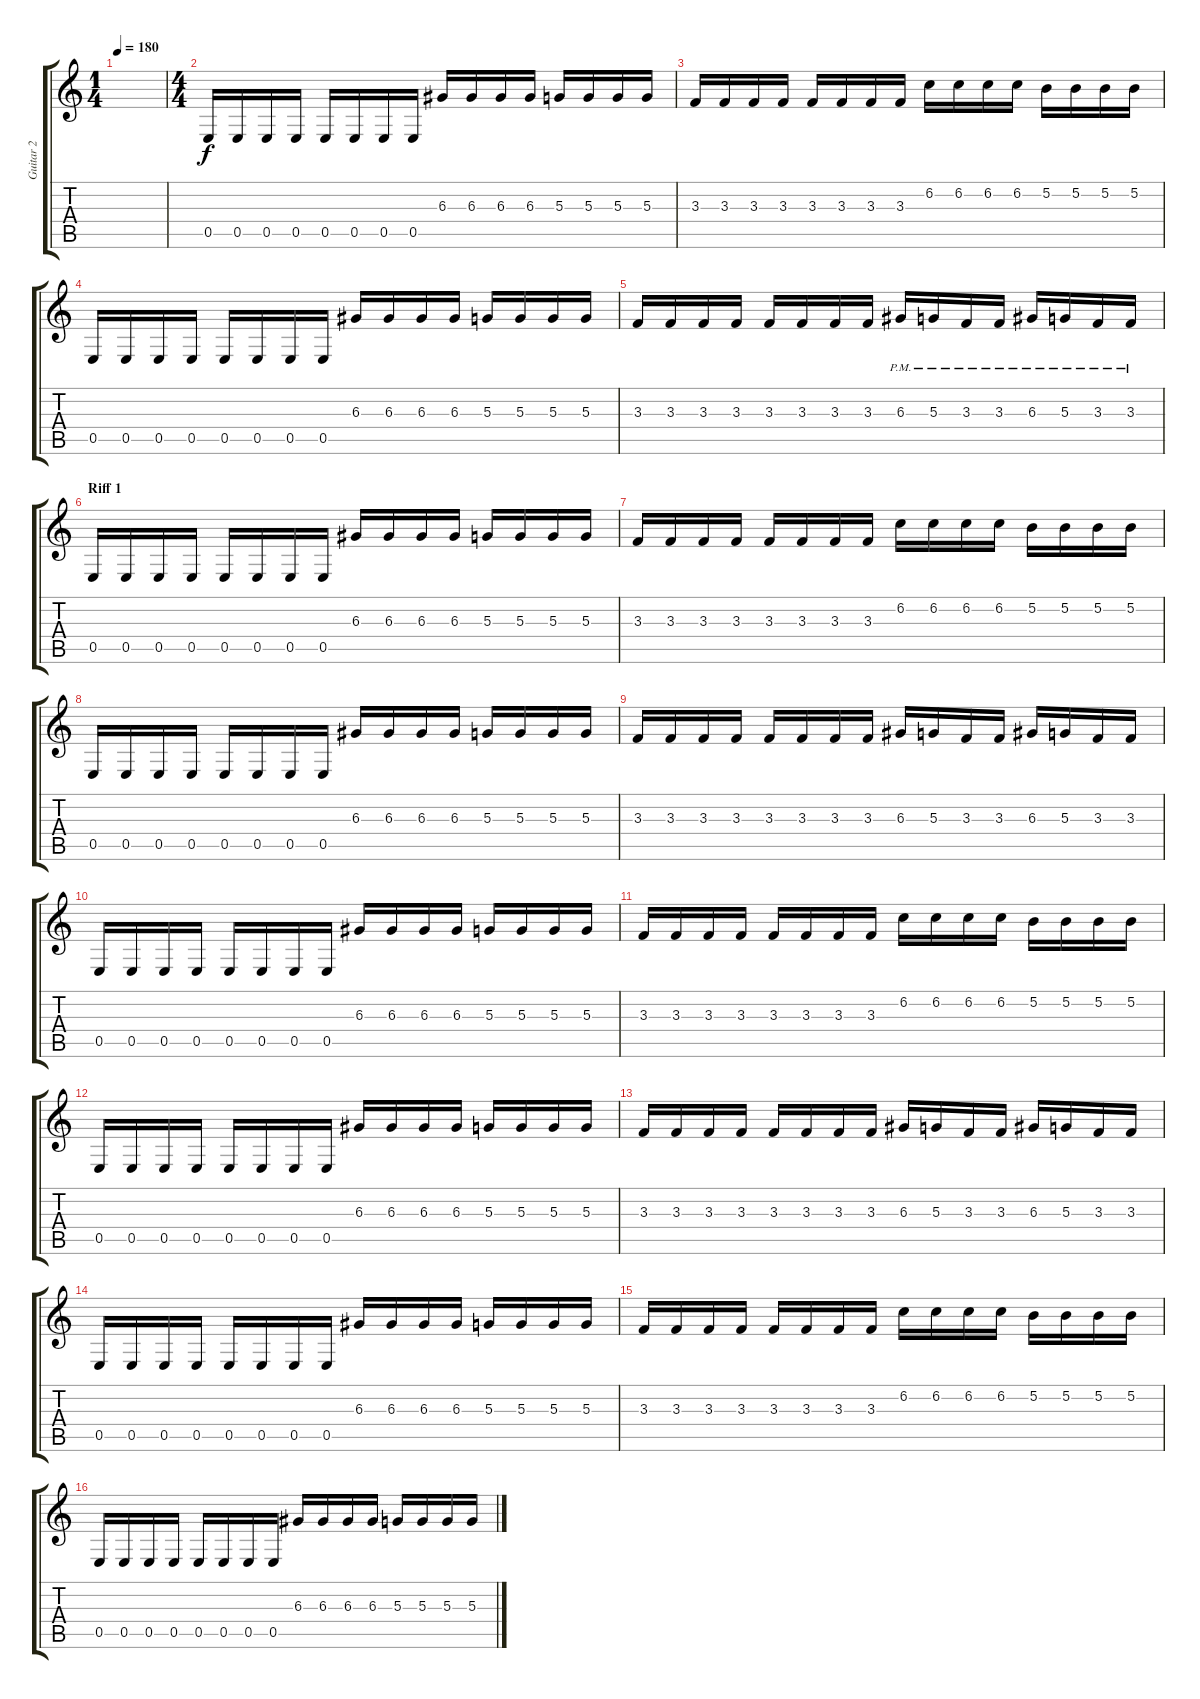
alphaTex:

\track ("Guitar 2" "Guitar 2") {instrument overdrivenguitar}
\staff {score tabs}
\tuning (B3 Gb3 D3 A2 E2 B1) {hide}
\ts (1 4)
\tempo 180
\clef g2
\ks c
|
\ts (4 4)
0.5.16 0.5.16 0.5.16 0.5.16 0.5.16 0.5.16 0.5.16 0.5.16 6.3.16 6.3.16 6.3.16 6.3.16 5.3.16 5.3.16 5.3.16 5.3.16 |
3.3.16 3.3.16 3.3.16 3.3.16 3.3.16 3.3.16 3.3.16 3.3.16 6.2.16 6.2.16 6.2.16 6.2.16 5.2.16 5.2.16 5.2.16 5.2.16 |
0.5.16 0.5.16 0.5.16 0.5.16 0.5.16 0.5.16 0.5.16 0.5.16 6.3.16 6.3.16 6.3.16 6.3.16 5.3.16 5.3.16 5.3.16 5.3.16 |
3.3.16 3.3.16 3.3.16 3.3.16 3.3.16 3.3.16 3.3.16 3.3.16 6.3{pm}.16 5.3{pm}.16 3.3{pm}.16 3.3{pm}.16 6.3{pm}.16 5.3{pm}.16 3.3{pm}.16 3.3{pm}.16 |
\section ("" "Riff 1")
0.5.16 0.5.16 0.5.16 0.5.16 0.5.16 0.5.16 0.5.16 0.5.16 6.3.16 6.3.16 6.3.16 6.3.16 5.3.16 5.3.16 5.3.16 5.3.16 |
3.3.16 3.3.16 3.3.16 3.3.16 3.3.16 3.3.16 3.3.16 3.3.16 6.2.16 6.2.16 6.2.16 6.2.16 5.2.16 5.2.16 5.2.16 5.2.16 |
0.5.16 0.5.16 0.5.16 0.5.16 0.5.16 0.5.16 0.5.16 0.5.16 6.3.16 6.3.16 6.3.16 6.3.16 5.3.16 5.3.16 5.3.16 5.3.16 |
3.3.16 3.3.16 3.3.16 3.3.16 3.3.16 3.3.16 3.3.16 3.3.16 6.3.16 5.3.16 3.3.16 3.3.16 6.3.16 5.3.16 3.3.16 3.3.16 |
0.5.16 0.5.16 0.5.16 0.5.16 0.5.16 0.5.16 0.5.16 0.5.16 6.3.16 6.3.16 6.3.16 6.3.16 5.3.16 5.3.16 5.3.16 5.3.16 |
3.3.16 3.3.16 3.3.16 3.3.16 3.3.16 3.3.16 3.3.16 3.3.16 6.2.16 6.2.16 6.2.16 6.2.16 5.2.16 5.2.16 5.2.16 5.2.16 |
0.5.16 0.5.16 0.5.16 0.5.16 0.5.16 0.5.16 0.5.16 0.5.16 6.3.16 6.3.16 6.3.16 6.3.16 5.3.16 5.3.16 5.3.16 5.3.16 |
3.3.16 3.3.16 3.3.16 3.3.16 3.3.16 3.3.16 3.3.16 3.3.16 6.3.16 5.3.16 3.3.16 3.3.16 6.3.16 5.3.16 3.3.16 3.3.16 |
0.5.16 0.5.16 0.5.16 0.5.16 0.5.16 0.5.16 0.5.16 0.5.16 6.3.16 6.3.16 6.3.16 6.3.16 5.3.16 5.3.16 5.3.16 5.3.16 |
3.3.16 3.3.16 3.3.16 3.3.16 3.3.16 3.3.16 3.3.16 3.3.16 6.2.16 6.2.16 6.2.16 6.2.16 5.2.16 5.2.16 5.2.16 5.2.16 |
0.5.16 0.5.16 0.5.16 0.5.16 0.5.16 0.5.16 0.5.16 0.5.16 6.3.16 6.3.16 6.3.16 6.3.16 5.3.16 5.3.16 5.3.16 5.3.16
